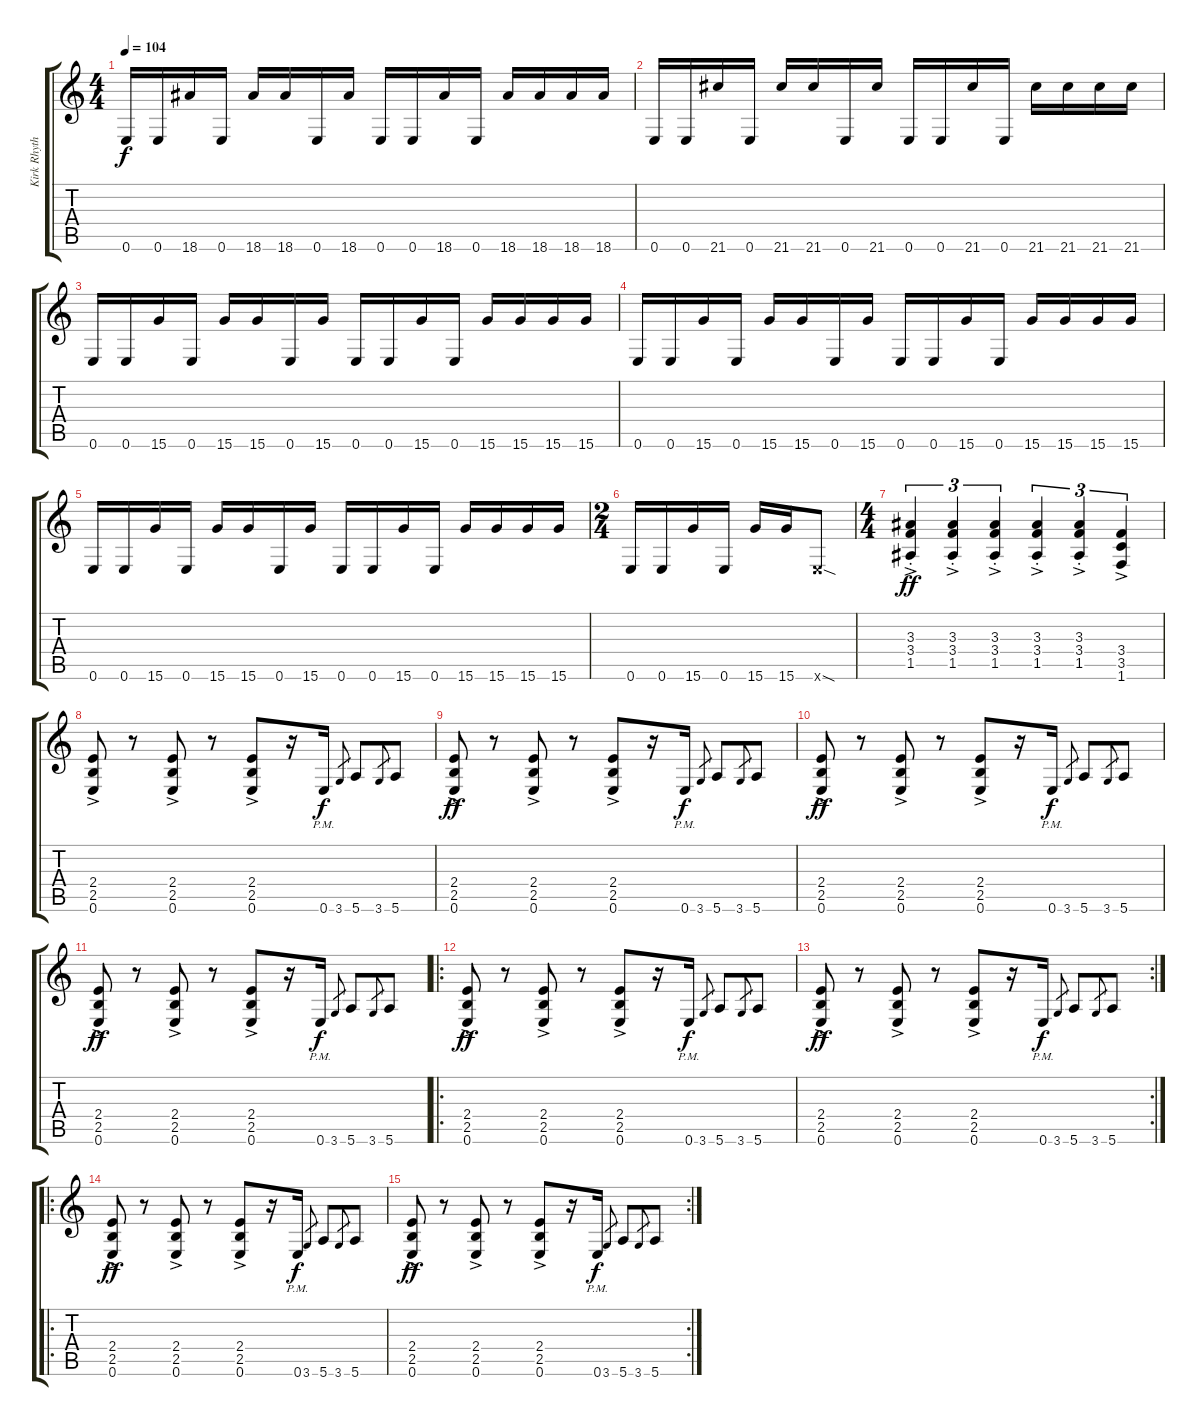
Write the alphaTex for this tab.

\track ("Kirk Rhythm" "Kirk Rhyth") {instrument distortionguitar}
\staff {score tabs}
\tuning (E4 B3 G3 D3 A2 E2) {hide}
\ts (4 4)
\tempo 104
\clef g2
\ks c
0.6.16{dy f} 0.6.16 18.6.16 0.6.16 18.6.16 18.6.16 0.6.16 18.6.16 0.6.16 0.6.16 18.6.16 0.6.16 18.6.16 18.6.16 18.6.16 18.6.16 |
0.6.16 0.6.16 21.6.16 0.6.16 21.6.16 21.6.16 0.6.16 21.6.16 0.6.16 0.6.16 21.6.16 0.6.16 21.6.16 21.6.16 21.6.16 21.6.16 |
0.6.16 0.6.16 15.6.16 0.6.16 15.6.16 15.6.16 0.6.16 15.6.16 0.6.16 0.6.16 15.6.16 0.6.16 15.6.16 15.6.16 15.6.16 15.6.16 |
0.6.16 0.6.16 15.6.16 0.6.16 15.6.16 15.6.16 0.6.16 15.6.16 0.6.16 0.6.16 15.6.16 0.6.16 15.6.16 15.6.16 15.6.16 15.6.16 |
0.6.16 0.6.16 15.6.16 0.6.16 15.6.16 15.6.16 0.6.16 15.6.16 0.6.16 0.6.16 15.6.16 0.6.16 15.6.16 15.6.16 15.6.16 15.6.16 |
\ts (2 4)
0.6.16 0.6.16 15.6.16 0.6.16 15.6.16 15.6.16 0.6{sod x}.8 |
\ts (4 4)
(3.3{ac st} 3.4{ac st} 1.5{ac st}).4{tu (3 2) dy ff} (3.3{ac st} 3.4{ac st} 1.5{ac st}).4{tu (3 2)} (3.3{ac st} 3.4{ac st} 1.5{ac st}).4{tu (3 2)} (3.3{ac st} 3.4{ac st} 1.5{ac st}).4{tu (3 2)} (3.3{ac st} 3.4{ac st} 1.5{ac st}).4{tu (3 2)} (3.4{ac} 3.5{ac} 1.6{ac}).4{tu (3 2)} |
(2.4{ac} 2.5{ac} 0.6{ac}).8 r.8 (2.4{ac} 2.5{ac} 0.6{ac}).8 r.8 (2.4{ac} 2.5{ac} 0.6{ac}).8 r.16 0.6{pm}.16{dy f} 3.6.8{gr} 5.6.8 3.6.8{gr} 5.6.8 |
(2.4{ac} 2.5{ac} 0.6{ac}).8{dy ff} r.8 (2.4{ac} 2.5{ac} 0.6{ac}).8 r.8 (2.4{ac} 2.5{ac} 0.6{ac}).8 r.16 0.6{pm}.16{dy f} 3.6.8{gr} 5.6.8 3.6.8{gr} 5.6.8 |
(2.4{ac} 2.5{ac} 0.6{ac}).8{dy ff} r.8 (2.4{ac} 2.5{ac} 0.6{ac}).8 r.8 (2.4{ac} 2.5{ac} 0.6{ac}).8 r.16 0.6{pm}.16{dy f} 3.6.8{gr} 5.6.8 3.6.8{gr} 5.6.8 |
(2.4{ac} 2.5{ac} 0.6{ac}).8{dy ff} r.8 (2.4{ac} 2.5{ac} 0.6{ac}).8 r.8 (2.4{ac} 2.5{ac} 0.6{ac}).8 r.16 0.6{pm}.16{dy f} 3.6.8{gr} 5.6.8 3.6.8{gr} 5.6.8 |
\ro
(2.4{ac} 2.5{ac} 0.6{ac}).8{dy ff} r.8 (2.4{ac} 2.5{ac} 0.6{ac}).8 r.8 (2.4{ac} 2.5{ac} 0.6{ac}).8 r.16 0.6{pm}.16{dy f} 3.6.8{gr} 5.6.8 3.6.8{gr} 5.6.8 |
\rc 2
(2.4{ac} 2.5{ac} 0.6{ac}).8{dy ff} r.8 (2.4{ac} 2.5{ac} 0.6{ac}).8 r.8 (2.4{ac} 2.5{ac} 0.6{ac}).8 r.16 0.6{pm}.16{dy f} 3.6.8{gr} 5.6.8 3.6.8{gr} 5.6.8 |
\ro
(2.4{ac} 2.5{ac} 0.6{ac}).8{dy ff} r.8 (2.4{ac} 2.5{ac} 0.6{ac}).8 r.8 (2.4{ac} 2.5{ac} 0.6{ac}).8 r.16 0.6{pm}.16{dy f} 3.6.8{gr} 5.6.8 3.6.8{gr} 5.6.8 |
\rc 2
(2.4{ac} 2.5{ac} 0.6{ac}).8{dy ff} r.8 (2.4{ac} 2.5{ac} 0.6{ac}).8 r.8 (2.4{ac} 2.5{ac} 0.6{ac}).8 r.16 0.6{pm}.16{dy f} 3.6.8{gr} 5.6.8 3.6.8{gr} 5.6.8
